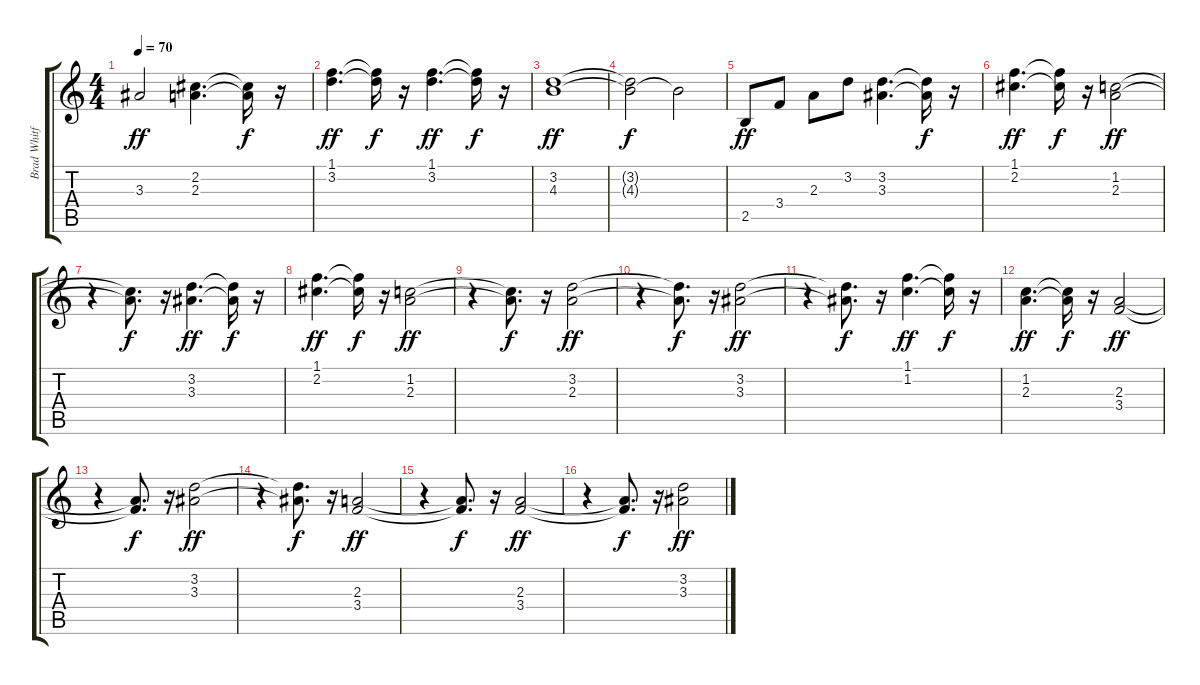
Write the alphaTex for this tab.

\track ("Brad Whitford" "Brad Whitf") {instrument electricguitarclean}
\staff {score tabs}
\tuning (E4 B3 G3 D3 A2 E2) {hide}
\ts (4 4)
\tempo 70
\clef g2
\ks c
3.3.2{dy ff} (2.2 2.3).4{d} (2.2{t} 2.3{t}).16{dy f} r.16 |
(1.1 3.2).4{d dy ff} (1.1{t} 3.2{t}).16{dy f} r.16 (1.1 3.2).4{d dy ff} (1.1{t} 3.2{t}).16{dy f} r.16 |
(3.2 4.3).1{dy ff} |
(3.2{t} 4.3{t}).2{dy f} 4.3{t}.2 |
2.5.8{dy ff} 3.4.8 2.3.8 3.2.8 (3.2 3.3).4{d} (3.2{t} 3.3{t}).16{dy f} r.16 |
(1.1 2.2).4{d dy ff} (1.1{t} 2.2{t}).16{dy f} r.16 (1.2 2.3).2{dy ff} |
r.4 (1.2{t} 2.3{t}).8{d dy f} r.16 (3.2 3.3).4{d dy ff} (3.2{t} 3.3{t}).16{dy f} r.16 |
(1.1 2.2).4{d dy ff} (1.1{t} 2.2{t}).16{dy f} r.16 (1.2 2.3).2{dy ff} |
r.4 (1.2{t} 2.3{t}).8{d dy f} r.16 (3.2 2.3).2{dy ff} |
r.4 (3.2{t} 2.3{t}).8{d dy f} r.16 (3.2 3.3).2{dy ff} |
r.4 (3.2{t} 3.3{t}).8{d dy f} r.16 (1.1 1.2).4{d dy ff} (1.1{t} 1.2{t}).16{dy f} r.16 |
(1.2 2.3).4{d dy ff} (1.2{t} 2.3{t}).16{dy f} r.16 (2.3 3.4).2{dy ff} |
r.4 (2.3{t} 3.4{t}).8{d dy f} r.16 (3.2 3.3).2{dy ff} |
r.4 (3.2{t} 3.3{t}).8{d dy f} r.16 (2.3 3.4).2{dy ff} |
r.4 (2.3{t} 3.4{t}).8{d dy f} r.16 (2.3 3.4).2{dy ff} |
r.4 (2.3{t} 3.4{t}).8{d dy f} r.16 (3.2 3.3).2{dy ff}
